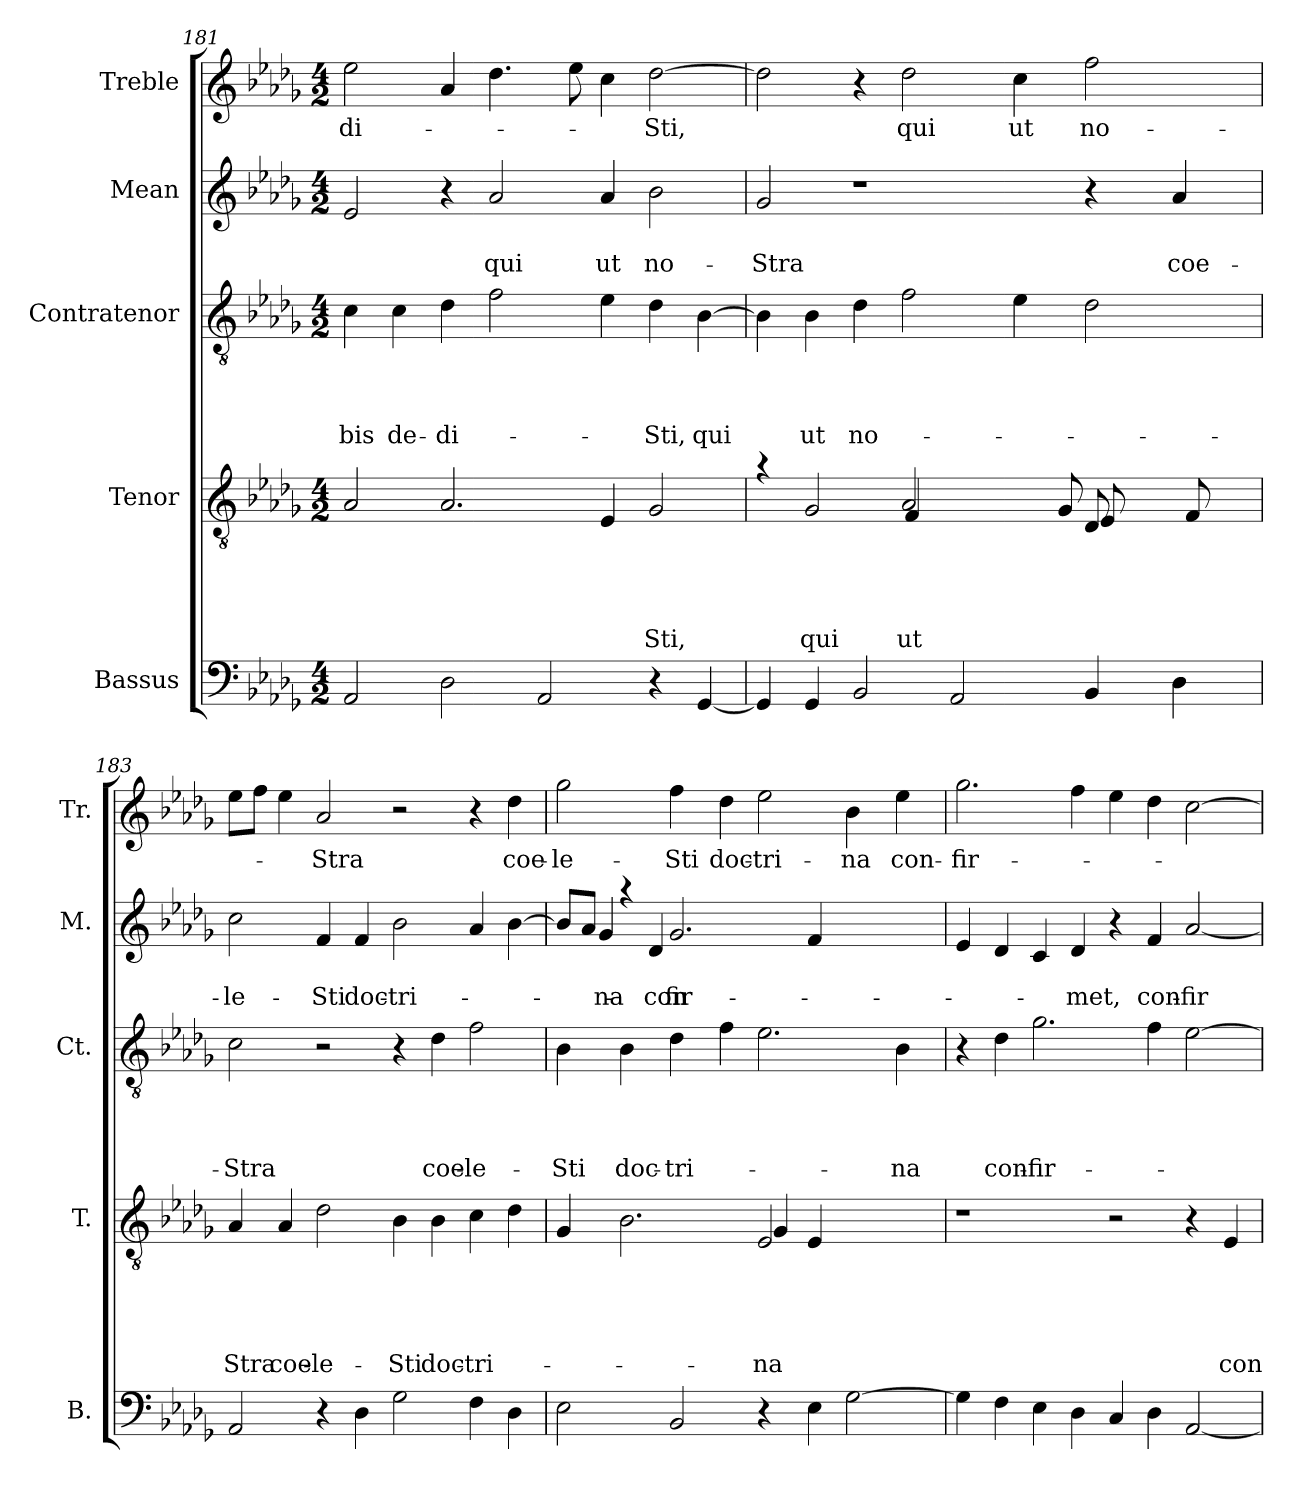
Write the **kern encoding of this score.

**kern	**kern	**text	**text	**text	**text	**text	**kern	**text	**text	**text	**text	**kern	**text	**text	**kern	**text
*part5	*part4	*part4	*part4	*part4	*part4	*part4	*part3	*part3	*part3	*part3	*part3	*part2	*part2	*part2	*part1	*part1
*staff5	*staff4	*staff4	*staff4	*staff4	*staff4	*staff4	*staff3	*staff3	*staff3	*staff3	*staff3	*staff2	*staff2	*staff2	*staff1	*staff1
*I"Bassus	*I"Tenor	*	*	*	*	*	*I"Contratenor	*	*	*	*	*I"Mean	*	*	*I"Treble	*
*I'B.	*I'T.	*	*	*	*	*	*I'Ct.	*	*	*	*	*I'M.	*	*	*I'Tr.	*
*clefF4	*clefGv2	*	*	*	*	*	*clefGv2	*	*	*	*	*clefG2	*	*	*clefG2	*
*k[b-e-a-d-g-]	*k[b-e-a-d-g-]	*	*	*	*	*	*k[b-e-a-d-g-]	*	*	*	*	*k[b-e-a-d-g-]	*	*	*k[b-e-a-d-g-]	*
*D-:	*D-:	*	*	*	*	*	*D-:	*	*	*	*	*D-:	*	*	*D-:	*
*M4/2	*M4/2	*	*	*	*	*	*M4/2	*	*	*	*	*M4/2	*	*	*M4/2	*
=181	=181	=181	=181	=181	=181	=181	=181	=181	=181	=181	=181	=181	=181	=181	=181	=181
!	!	!	!	!	!	!	!	!	!	!	!LO:LY:b	!	!	!	!	!LO:LY:b
2AA-/	2A-/	.	.	.	.	.	4c\	.	.	.	-bis	2e-/	.	.	2ee-\	-di-
!	!	!	!	!	!	!	!	!	!	!	!LO:LY:b	!	!	!	!	!
.	.	.	.	.	.	.	4c\	.	.	.	de-	.	.	.	.	.
!	!	!	!	!	!	!	!	!	!	!	!LO:LY:b	!	!	!	!	!
2D-\	2.A-/	.	.	.	.	.	4d-\	.	.	.	-di-	4r	.	.	4a-/	.
!	!	!	!	!	!	!	!	!	!	!	!	!	!	!LO:LY:b	!	!
.	.	.	.	.	.	.	2f\	.	.	.	.	2a-/	.	qui	4.dd-\	.
2AA-/	.	.	.	.	.	.	.	.	.	.	.	.	.	.	.	.
.	.	.	.	.	.	.	.	.	.	.	.	.	.	.	8ee-\	.
!	!	!	!	!	!	!	!	!	!	!	!	!	!	!LO:LY:b	!	!
.	4E-/	.	.	.	.	.	4e-\	.	.	.	.	4a-/	.	ut	4cc\	.
!	!	!	!	!	!	!LO:LY:b	!	!	!	!	!LO:LY:b	!	!	!LO:LY:b	!	!LO:LY:b
4r	2G-/	.	.	.	.	-Sti,	4d-\	.	.	.	-Sti,	2b-\	.	no-	[>2dd-\	-Sti,
!	!	!	!	!	!	!	!	!	!	!	!LO:LY:b	!	!	!	!	!
[<4GG-/	.	.	.	.	.	.	[>4B-\	.	.	.	qui	.	.	.	.	.
=182	=182	=182	=182	=182	=182	=182	=182	=182	=182	=182	=182	=182	=182	=182	=182	=182
*	*^	*	*	*	*	*	*	*	*	*	*	*	*	*	*	*
*	*	*^	*	*	*	*	*	*	*	*	*	*	*	*	*	*	*
*	*	*	*^	*	*	*	*	*	*	*	*	*	*	*	*	*	*	*
!	!	!	!	!	!	!	!	!	!	!	!	!	!	!	!	!	!LO:LY:b	!	!
4GG-/]	4ra	2.ryy	1.ryy	1.ryy	.	.	.	.	.	4B-\]	.	.	.	.	2g-/	.	-Stra	2dd-\]	.
!	!	!	!	!	!	!	!	!	!LO:LY:b	!	!	!	!	!LO:LY:b	!	!	!	!	!
4GG-/	2G-/	.	.	.	.	.	.	.	qui	4B-\	.	.	.	ut	.	.	.	.	.
!	!	!	!	!	!	!	!	!	!	!	!	!	!	!LO:LY:b	!	!	!	!	!
2BB-/	.	.	.	.	.	.	.	.	.	4d-\	.	.	.	no-	1r	.	.	4r	.
!	!	!	!	!	!	!	!	!	!LO:LY:b	!	!	!	!	!	!	!	!	!	!
!	!	!	!	!	!	!	!	!	!LO:LY:b	!	!	!	!	!	!	!	!	!	!LO:LY:b
.	2A-/	4F/	.	.	.	.	.	.	-ut	2f\	.	.	.	.	.	.	.	2dd-\	qui
2AA-/	.	16.ryy	.	.	.	.	.	.	.	.	.	.	.	.	.	.	.	.	.
.	.	2ryy	.	.	.	.	.	.	.	.	.	.	.	.	.	.	.	.	.
!	!	!	!	!	!	!	!	!	!	!	!	!	!	!	!	!	!	!	!LO:LY:b
.	8ryy	.	.	.	.	.	.	.	.	4e-\	.	.	.	.	.	.	.	4cc\	ut
.	32ryy	.	.	.	.	.	.	.	.	.	.	.	.	.	.	.	.	.	.
.	8G-/	.	.	.	.	.	.	.	.	.	.	.	.	.	.	.	.	.	.
!	!	!	!	!	!	!	!	!	!	!	!	!	!	!	!	!	!	!	!LO:LY:b
4BB-/	.	.	8D-/	8E-/	.	.	.	.	.	2d-\	.	.	.	.	4r	.	.	2ff\	no-
.	16.ryy	.	.	.	.	.	.	.	.	.	.	.	.	.	.	.	.	.	.
.	.	4ryy	.	.	.	.	.	.	.	.	.	.	.	.	.	.	.	.	.
.	4.ryy	.	16.ryy	8ryy	.	.	.	.	.	.	.	.	.	.	.	.	.	.	.
.	.	.	4ryy	.	.	.	.	.	.	.	.	.	.	.	.	.	.	.	.
!	!	!	!	!	!	!	!	!	!	!	!	!	!	!	!	!	!LO:LY:b	!	!
4D-\	.	.	.	32ryy	.	.	.	.	.	.	.	.	.	.	4a-/	.	coe-	.	.
.	.	.	.	8F/	.	.	.	.	.	.	.	.	.	.	.	.	.	.	.
.	.	8ryy	.	.	.	.	.	.	.	.	.	.	.	.	.	.	.	.	.
.	.	.	.	16.ryy	.	.	.	.	.	.	.	.	.	.	.	.	.	.	.
.	.	32ryy	32ryy	.	.	.	.	.	.	.	.	.	.	.	.	.	.	.	.
*	*	*	*v	*v	*	*	*	*	*	*	*	*	*	*	*	*	*	*	*
!!LO:LB:g=z
=183	=183	=183	=183	=183	=183	=183	=183	=183	=183	=183	=183	=183	=183	=183	=183	=183	=183	=183
!	!	!	!	!	!	!	!	!LO:LY:b	!	!	!	!	!LO:LY:b	!	!	!LO:LY:b	!	!
*	*v	*v	*v	*	*	*	*	*	*	*	*	*	*	*	*	*	*	*
2AA-/	4A-/	.	.	.	.	Stra	2c\	.	.	.	-Stra	2cc\	.	-le-	8ee-\L	.
.	.	.	.	.	.	.	.	.	.	.	.	.	.	.	8ff\J	.
!	!	!	!	!	!	!LO:LY:b	!	!	!	!	!	!	!	!	!	!
.	4A-/	.	.	.	.	coe-	.	.	.	.	.	.	.	.	4ee-\	.
!	!	!	!	!	!	!LO:LY:b:rj	!	!	!	!	!	!	!	!LO:LY:b	!	!LO:LY:b
4r	2d-\	.	.	.	.	-le-	2r	.	.	.	.	4f/	.	-Sti	2a-/	-Stra
!	!	!	!	!	!	!	!	!	!	!	!	!	!	!LO:LY:b	!	!
4D-\	.	.	.	.	.	.	.	.	.	.	.	4f/	.	doc-	.	.
!	!	!	!	!	!	!LO:LY:b	!	!	!	!	!	!	!	!LO:LY:b	!	!
2G-\	4B-\	.	.	.	.	-Sti	4r	.	.	.	.	2b-\	.	-tri-	2r	.
!	!	!	!	!	!	!LO:LY:b	!	!	!	!	!LO:LY:b	!	!	!	!	!
.	4B-\	.	.	.	.	doc-	4d-\	.	.	.	coe-	.	.	.	.	.
!	!	!	!	!	!	!LO:LY:b	!	!	!	!	!LO:LY:b:rj	!	!	!	!	!
4F\	4c\	.	.	.	.	-tri-	2f\	.	.	.	-le-	4a-/	.	.	4r	.
!	!	!	!	!	!	!	!	!	!	!	!	!	!	!	!	!LO:LY:b
4D-\	4d-\	.	.	.	.	.	.	.	.	.	.	[>4b-\	.	.	4dd-\	coe-
=184	=184	=184	=184	=184	=184	=184	=184	=184	=184	=184	=184	=184	=184	=184	=184	=184
*	*^	*	*	*	*	*	*	*	*	*	*	*	*	*	*	*
*	*	*^	*	*	*	*	*	*	*	*	*	*	*	*	*	*	*
!	!	!	!	!	!	!	!	!	!	!	!	!	!LO:LY:b	!	!	!	!	!LO:LY:b
*	*	*	*	*	*	*	*	*	*	*	*	*	*	*^	*	*	*	*
2E-\	4G-/	1ryy	1ryy	.	.	.	.	.	4B-\	.	.	.	-Sti	8b-/L]	8ryy	.	.	2gg-\	-le-
.	.	.	.	.	.	.	.	.	.	.	.	.	.	8a-/J	32ryy	.	.	.	.
!	!	!	!	!	!	!	!	!	!	!	!	!	!	!	!	!	!LO:LY:b	!	!
.	.	.	.	.	.	.	.	.	.	.	.	.	.	.	4g-/	.	-na	.	.
!	!	!	!	!	!	!	!	!	!	!	!	!	!LO:LY:b	!	!	!	!	!	!
.	2.B-\	.	.	.	.	.	.	.	4B-\	.	.	.	doc-	4raa	.	.	.	.	.
!	!	!	!	!	!	!	!	!	!	!	!	!	!	!	!	!	!LO:LY:b	!	!
.	.	.	.	.	.	.	.	.	.	.	.	.	.	.	4d-/	.	con-	.	.
!	!	!	!	!	!	!	!	!	!	!	!	!	!LO:LY:b	!	!	!	!LO:LY:b:rj	!	!LO:LY:b
2BB-/	.	.	.	.	.	.	.	.	4d-\	.	.	.	-tri-	2.g-/	.	.	-fir-	4ff\	-Sti
.	.	.	.	.	.	.	.	.	.	.	.	.	.	.	2ryy	.	.	.	.
!	!	!	!	!	!	!	!	!	!	!	!	!	!	!	!	!	!	!	!LO:LY:b
.	.	.	.	.	.	.	.	.	4f\	.	.	.	.	.	.	.	.	4dd-\	doc-
!	!	!	!	!	!	!	!	!LO:LY:b	!	!	!	!	!	!	!	!	!	!	!LO:LY:b:rj
4r	2E-/	4G-/	4ryy	.	.	.	.	-na	2.e-\	.	.	.	.	.	.	.	.	2ee-\	-tri-
.	.	.	.	.	.	.	.	.	.	.	.	.	.	.	2ryy	.	.	.	.
4E-\	.	2ryy	4E-/	.	.	.	.	.	.	.	.	.	.	4f/	.	.	.	.	.
!	!	!	!	!	!	!	!	!	!	!	!	!	!	!	!	!	!	!	!LO:LY:b
[>2G-\	2ryy	.	2ryy	.	.	.	.	.	.	.	.	.	.	2ryy	.	.	.	4b-\	-na
.	.	.	.	.	.	.	.	.	.	.	.	.	.	.	4ryy	.	.	.	.
!	!	!	!	!	!	!	!	!	!	!	!	!	!LO:LY:b	!	!	!	!	!	!LO:LY:b
.	.	4ryy	.	.	.	.	.	.	4B-\	.	.	.	-na	.	.	.	.	4ee-\	con-
.	.	.	.	.	.	.	.	.	.	.	.	.	.	.	16.ryy	.	.	.	.
*	*v	*v	*v	*	*	*	*	*	*	*	*	*	*	*	*	*	*	*	*
=185	=185	=185	=185	=185	=185	=185	=185	=185	=185	=185	=185	=185	=185	=185	=185	=185	=185
!	!	!	!	!	!	!	!	!	!	!	!	!	!	!	!	!	!LO:LY:b
*	*	*	*	*	*	*	*	*	*	*	*	*v	*v	*	*	*	*
4G-\]	1r	.	.	.	.	.	4r	.	.	.	.	4e-/	.	.	2.gg-\	-fir-
!	!	!	!	!	!	!	!	!	!	!	!LO:LY:b	!	!	!	!	!
4F\	.	.	.	.	.	.	4d-\	.	.	.	con-	4d-/	.	.	.	.
!	!	!	!	!	!	!	!	!	!	!	!LO:LY:b:rj	!	!	!	!	!
4E-\	.	.	.	.	.	.	2.g-\	.	.	.	-fir-	4c/	.	.	.	.
!	!	!	!	!	!	!	!	!	!	!	!	!	!	!LO:LY:b	!	!
4D-\	.	.	.	.	.	.	.	.	.	.	.	4d-/	.	-met,	4ff\	.
4C/	2r	.	.	.	.	.	.	.	.	.	.	4r	.	.	4ee-\	.
!	!	!	!	!	!	!	!	!	!	!	!	!	!	!LO:LY:b	!	!
4D-\	.	.	.	.	.	.	4f\	.	.	.	.	4f/	.	con-	4dd-\	.
!	!	!	!	!	!	!	!	!	!	!	!	!	!	!LO:LY:b:rj	!	!
[<2AA-/	4r	.	.	.	.	.	[>2e-\	.	.	.	.	[<2a-/	.	-fir-	[>2cc\	.
!	!	!	!	!	!	!LO:LY:b	!	!	!	!	!	!	!	!	!	!
.	4E-/	.	.	.	.	con-	.	.	.	.	.	.	.	.	.	.
=	=	=	=	=	=	=	=	=	=	=	=	=	=	=	=	=
*-	*-	*-	*-	*-	*-	*-	*-	*-	*-	*-	*-	*-	*-	*-	*-	*-
